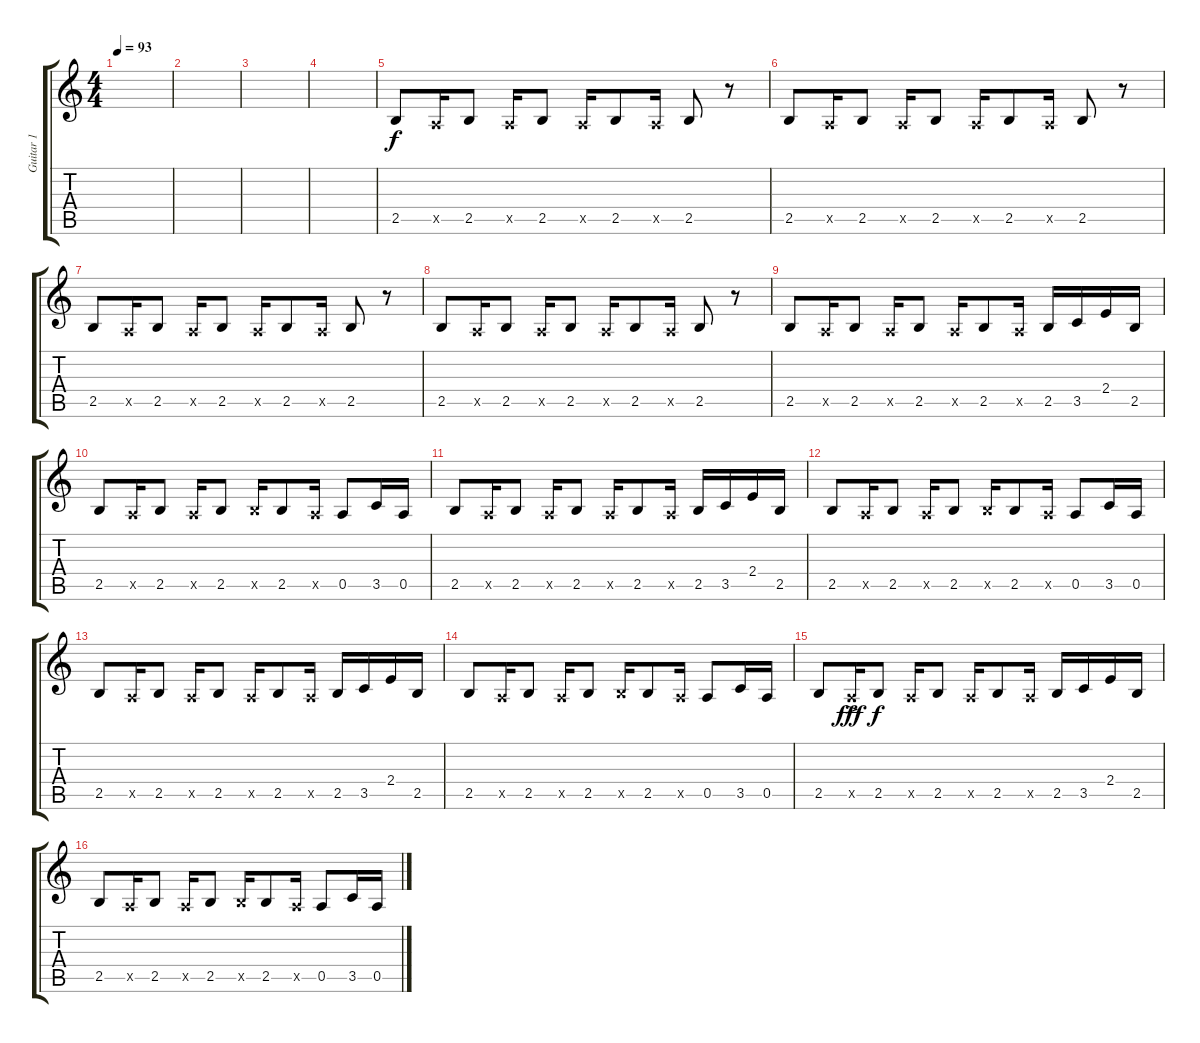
\track ("Guitar 1" "Guitar 1") {instrument distortionguitar}
\staff {score tabs}
\tuning (E4 B3 G3 D3 A2 D2) {hide}
\ts (4 4)
\tempo 93
\clef g2
\ks c
|
|
|
|
2.5.8{volume 13} 0.5{x}.16 2.5.8 0.5{x}.16 2.5.8 0.5{x}.16 2.5.8 0.5{x}.16 2.5.8 r.8 |
2.5.8 0.5{x}.16 2.5.8 0.5{x}.16 2.5.8 0.5{x}.16 2.5.8 0.5{x}.16 2.5.8 r.8 |
2.5.8 0.5{x}.16 2.5.8 0.5{x}.16 2.5.8 0.5{x}.16 2.5.8 0.5{x}.16 2.5.8 r.8 |
2.5.8 0.5{x}.16 2.5.8 0.5{x}.16 2.5.8 0.5{x}.16 2.5.8 0.5{x}.16 2.5.8 r.8 |
2.5.8 0.5{x}.16 2.5.8 0.5{x}.16 2.5.8 0.5{x}.16 2.5.8 0.5{x}.16 2.5.16 3.5.16 2.4.16 2.5.16 |
2.5.8 0.5{x}.16 2.5.8 0.5{x}.16 2.5.8 2.5{x}.16 2.5.8 0.5{x}.16 0.5.8 3.5.16 0.5.16 |
2.5.8 0.5{x}.16 2.5.8 0.5{x}.16 2.5.8 0.5{x}.16 2.5.8 0.5{x}.16 2.5.16 3.5.16 2.4.16 2.5.16 |
2.5.8 0.5{x}.16 2.5.8 0.5{x}.16 2.5.8 2.5{x}.16 2.5.8 0.5{x}.16 0.5.8 3.5.16 0.5.16 |
2.5.8 0.5{x}.16 2.5.8 0.5{x}.16 2.5.8 0.5{x}.16 2.5.8 0.5{x}.16 2.5.16 3.5.16 2.4.16 2.5.16 |
2.5.8 0.5{x}.16 2.5.8 0.5{x}.16 2.5.8 2.5{x}.16 2.5.8 0.5{x}.16 0.5.8 3.5.16 0.5.16 |
2.5.8 0.5{ac x}.16{dy fff} 2.5.8{dy f} 0.5{x}.16 2.5.8 0.5{x}.16 2.5.8 0.5{x}.16 2.5.16 3.5.16 2.4.16 2.5.16 |
2.5.8 0.5{x}.16 2.5.8 0.5{x}.16 2.5.8 2.5{x}.16 2.5.8 0.5{x}.16 0.5.8 3.5.16 0.5.16
